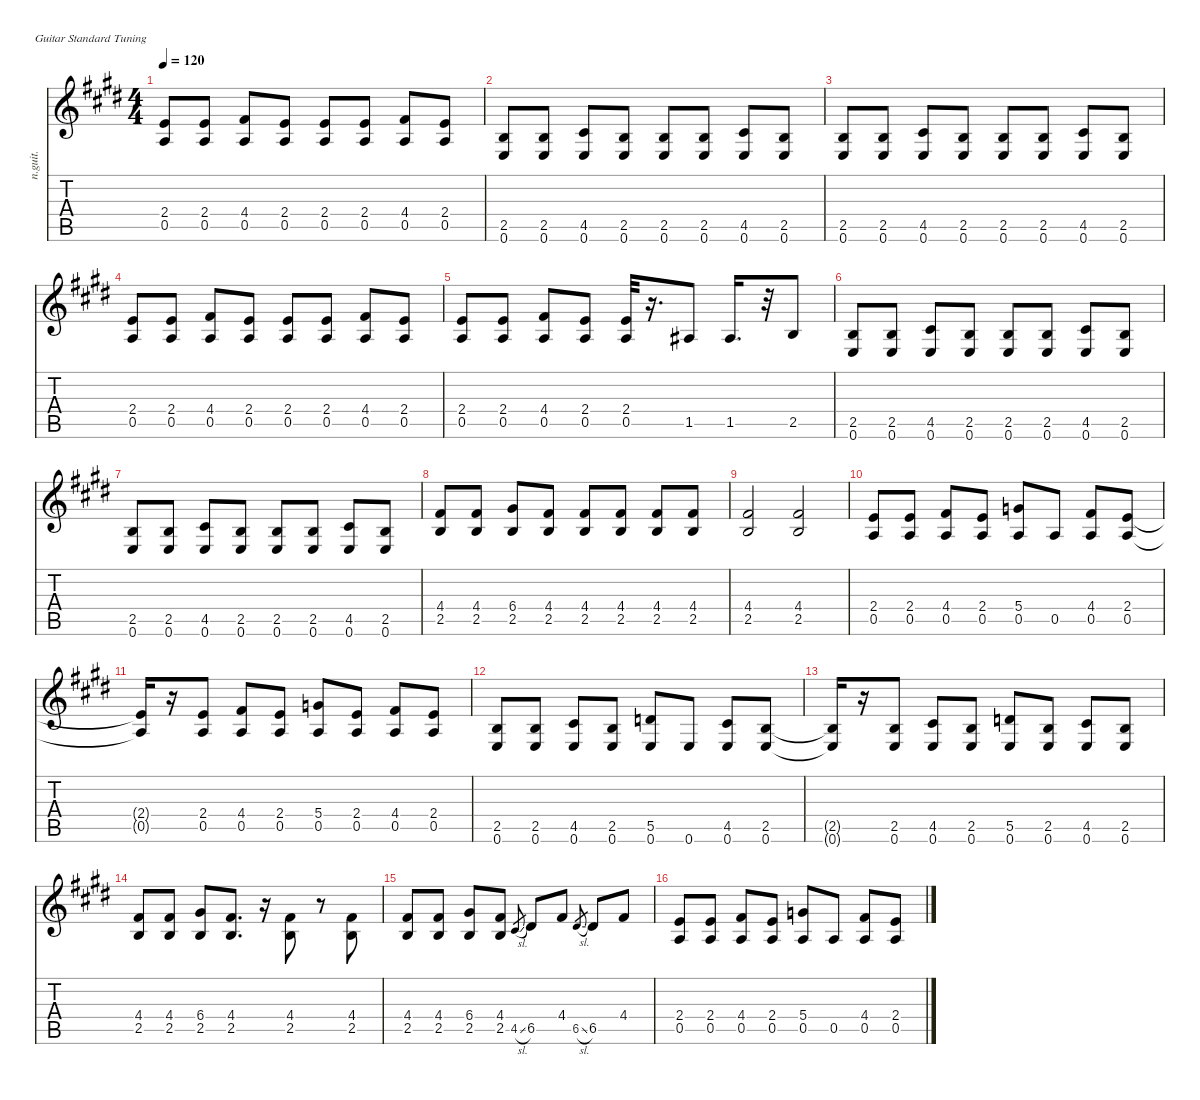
\defaultSystemsLayout 4
\hideDynamics
\bracketExtendMode nobrackets
\track ("Guitar2" "n.guit.") {instrument acousticguitarnylon}
\staff {score tabs}
\tuning (E4 B3 G3 D3 A2 E2)
\ts (4 4)
\tempo 120
\clef g2
\ks e
(2.4{acc forcenatural} 0.5{acc forcenatural}).8{dy mf beam Up} (2.4{acc forcenatural} 0.5{acc forcenatural}).8{beam Up} (4.4{acc #} 0.5{acc forcenatural}).8{beam Up} (2.4{acc forcenatural} 0.5{acc forcenatural}).8{beam Up} (2.4{acc forcenatural} 0.5{acc forcenatural}).8{beam Up} (2.4{acc forcenatural} 0.5{acc forcenatural}).8{beam Up} (4.4{acc #} 0.5{acc forcenatural}).8{beam Up} (2.4{acc forcenatural} 0.5{acc forcenatural}).8{beam Up} |
(2.5{acc forcenatural} 0.6{acc forcenatural}).8{beam Up} (2.5{acc forcenatural} 0.6{acc forcenatural}).8{beam Up} (4.5{acc #} 0.6{acc forcenatural}).8{beam Up} (2.5{acc forcenatural} 0.6{acc forcenatural}).8{beam Up} (2.5{acc forcenatural} 0.6{acc forcenatural}).8{beam Up} (2.5{acc forcenatural} 0.6{acc forcenatural}).8{beam Up} (4.5{acc #} 0.6{acc forcenatural}).8{beam Up} (2.5{acc forcenatural} 0.6{acc forcenatural}).8{beam Up} |
(2.5{acc forcenatural} 0.6{acc forcenatural}).8{beam Up} (2.5{acc forcenatural} 0.6{acc forcenatural}).8{beam Up} (4.5{acc #} 0.6{acc forcenatural}).8{beam Up} (2.5{acc forcenatural} 0.6{acc forcenatural}).8{beam Up} (2.5{acc forcenatural} 0.6{acc forcenatural}).8{beam Up} (2.5{acc forcenatural} 0.6{acc forcenatural}).8{beam Up} (4.5{acc #} 0.6{acc forcenatural}).8{beam Up} (2.5{acc forcenatural} 0.6{acc forcenatural}).8{beam Up} |
(2.4{acc forcenatural} 0.5{acc forcenatural}).8{beam Up} (2.4{acc forcenatural} 0.5{acc forcenatural}).8{beam Up} (4.4{acc #} 0.5{acc forcenatural}).8{beam Up} (2.4{acc forcenatural} 0.5{acc forcenatural}).8{beam Up} (2.4{acc forcenatural} 0.5{acc forcenatural}).8{beam Up} (2.4{acc forcenatural} 0.5{acc forcenatural}).8{beam Up} (4.4{acc #} 0.5{acc forcenatural}).8{beam Up} (2.4{acc forcenatural} 0.5{acc forcenatural}).8{beam Up} |
(2.4{acc forcenatural} 0.5{acc forcenatural}).8{beam Up} (2.4{acc forcenatural} 0.5{acc forcenatural}).8{beam Up} (4.4{acc #} 0.5{acc forcenatural}).8{beam Up} (2.4{acc forcenatural} 0.5{acc forcenatural}).8{beam Up} (2.4{acc forcenatural} 0.5{acc forcenatural}).32{beam Up} r.16{d beam Up} 1.5{acc #}.8{beam Up} 1.5{acc #}.16{d beam Up} r.32{beam Up} 2.5{acc forcenatural}.8{beam Up} |
(2.5{acc forcenatural} 0.6{acc forcenatural}).8{beam Up} (2.5{acc forcenatural} 0.6{acc forcenatural}).8{beam Up} (4.5{acc #} 0.6{acc forcenatural}).8{beam Up} (2.5{acc forcenatural} 0.6{acc forcenatural}).8{beam Up} (2.5{acc forcenatural} 0.6{acc forcenatural}).8{beam Up} (2.5{acc forcenatural} 0.6{acc forcenatural}).8{beam Up} (4.5{acc #} 0.6{acc forcenatural}).8{beam Up} (2.5{acc forcenatural} 0.6{acc forcenatural}).8{beam Up} |
(2.5{acc forcenatural} 0.6{acc forcenatural}).8{beam Up} (2.5{acc forcenatural} 0.6{acc forcenatural}).8{beam Up} (4.5{acc #} 0.6{acc forcenatural}).8{beam Up} (2.5{acc forcenatural} 0.6{acc forcenatural}).8{beam Up} (2.5{acc forcenatural} 0.6{acc forcenatural}).8{beam Up} (2.5{acc forcenatural} 0.6{acc forcenatural}).8{beam Up} (4.5{acc #} 0.6{acc forcenatural}).8{beam Up} (2.5{acc forcenatural} 0.6{acc forcenatural}).8{beam Up} |
(4.4{acc #} 2.5{acc forcenatural}).8{beam Up} (4.4{acc #} 2.5{acc forcenatural}).8{beam Up} (6.4{acc #} 2.5{acc forcenatural}).8{dy f beam Up} (4.4{acc #} 2.5{acc forcenatural}).8{dy mf beam Up} (4.4{acc #} 2.5{acc forcenatural}).8{beam Up} (4.4{acc #} 2.5{acc forcenatural}).8{beam Up} (4.4{acc #} 2.5{acc forcenatural}).8{beam Up} (4.4{acc #} 2.5{acc forcenatural}).8{beam Up} |
(4.4{acc #} 2.5{acc forcenatural}).2{beam Up} (4.4{acc #} 2.5{acc forcenatural}).2{beam Up} |
(2.4{acc forcenatural} 0.5{acc forcenatural}).8{beam Up} (2.4{acc forcenatural} 0.5{acc forcenatural}).8{beam Up} (4.4{acc #} 0.5{acc forcenatural}).8{beam Up} (2.4{acc forcenatural} 0.5{acc forcenatural}).8{beam Up} (5.4{acc forcenatural} 0.5{acc forcenatural}).8{dy f beam Up} 0.5{acc forcenatural}.8{dy mf beam Up} (4.4{acc #} 0.5{acc forcenatural}).8{beam Up} (2.4{acc forcenatural} 0.5{acc forcenatural}).8{beam Up} |
(2.4{t acc forcenatural} 0.5{t acc forcenatural}).16{dy f beam Up} r.16{beam Up} (2.4{acc forcenatural} 0.5{acc forcenatural}).8{dy mf beam Up} (4.4{acc #} 0.5{acc forcenatural}).8{beam Up} (2.4{acc forcenatural} 0.5{acc forcenatural}).8{beam Up} (5.4{acc forcenatural} 0.5{acc forcenatural}).8{dy f beam Up} (2.4{acc forcenatural} 0.5{acc forcenatural}).8{dy mf beam Up} (4.4{acc #} 0.5{acc forcenatural}).8{beam Up} (2.4{acc forcenatural} 0.5{acc forcenatural}).8{beam Up} |
(2.5{acc forcenatural} 0.6{acc forcenatural}).8{beam Up} (2.5{acc forcenatural} 0.6{acc forcenatural}).8{beam Up} (4.5{acc #} 0.6{acc forcenatural}).8{beam Up} (2.5{acc forcenatural} 0.6{acc forcenatural}).8{beam Up} (5.5{acc forcenatural} 0.6{acc forcenatural}).8{dy f beam Up} 0.6{acc forcenatural}.8{dy mf beam Up} (4.5{acc #} 0.6{acc forcenatural}).8{beam Up} (2.5{acc forcenatural} 0.6{acc forcenatural}).8{beam Up} |
(2.5{t acc forcenatural} 0.6{t acc forcenatural}).16{dy f beam Up} r.16{beam Up} (2.5{acc forcenatural} 0.6{acc forcenatural}).8{dy mf beam Up} (4.5{acc #} 0.6{acc forcenatural}).8{beam Up} (2.5{acc forcenatural} 0.6{acc forcenatural}).8{beam Up} (5.5{acc forcenatural} 0.6{acc forcenatural}).8{dy f beam Up} (2.5{acc forcenatural} 0.6{acc forcenatural}).8{dy mf beam Up} (4.5{acc #} 0.6{acc forcenatural}).8{beam Up} (2.5{acc forcenatural} 0.6{acc forcenatural}).8{beam Up} |
(4.4{acc #} 2.5{acc forcenatural}).8{beam Up} (4.4{acc #} 2.5{acc forcenatural}).8{beam Up} (6.4{acc #} 2.5{acc forcenatural}).8{dy f beam Up} (4.4{acc #} 2.5{acc forcenatural}).8{d dy mf beam Up} r.16{beam Down} (4.4{acc #} 2.5{acc forcenatural}).8{beam Up} r.8{beam Down} (4.4{acc #} 2.5{acc forcenatural}).8{beam Up} |
(4.4{acc #} 2.5{acc forcenatural}).8{beam Up} (4.4{acc #} 2.5{acc forcenatural}).8{beam Up} (6.4{acc #} 2.5{acc forcenatural}).8{dy f beam Up} (4.4{acc #} 2.5{acc forcenatural}).8{dy mf beam Up} 4.5{sl acc #}.8{gr beam Up} 6.5{acc #}.8{dy f beam Up} 4.4{acc #}.8{dy mf beam Up} 6.5{sl acc #}.8{gr beam Up} 6.5{acc #}.8{dy f beam Up} 4.4{acc #}.8{beam Up} |
(2.4{acc forcenatural} 0.5{acc forcenatural}).8{dy mf beam Up} (2.4{acc forcenatural} 0.5{acc forcenatural}).8{beam Up} (4.4{acc #} 0.5{acc forcenatural}).8{beam Up} (2.4{acc forcenatural} 0.5{acc forcenatural}).8{beam Up} (5.4{acc forcenatural} 0.5{acc forcenatural}).8{dy f beam Up} 0.5{acc forcenatural}.8{dy mf beam Up} (4.4{acc #} 0.5{acc forcenatural}).8{beam Up} (2.4{acc forcenatural} 0.5{acc forcenatural}).8{beam Up}
